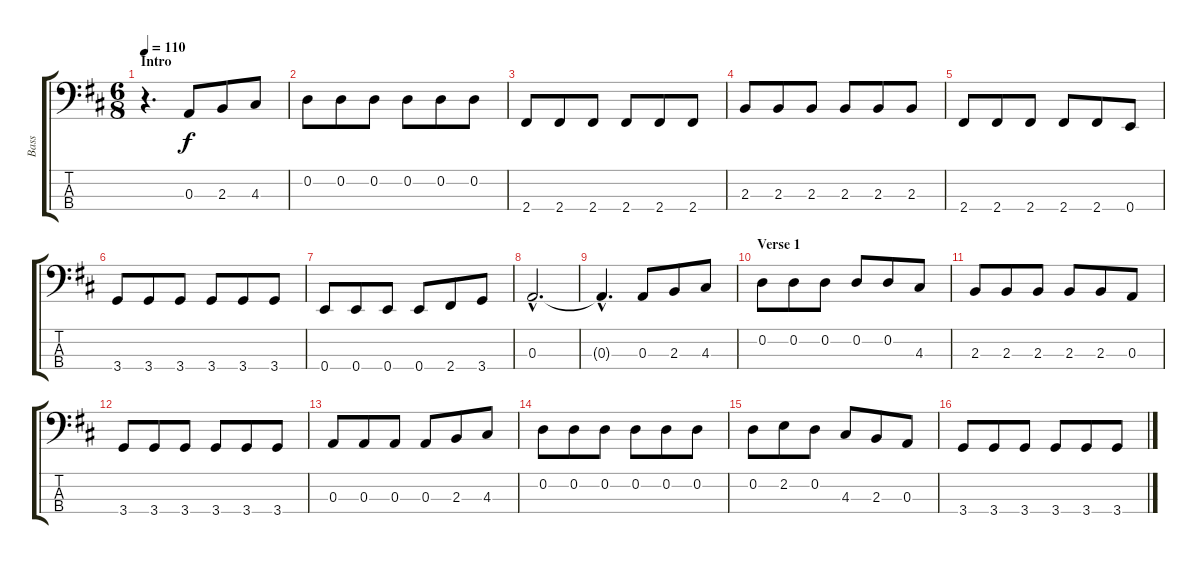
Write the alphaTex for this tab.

\track ("Bass" "Bass") {instrument electricbasspick}
\staff {score tabs}
\tuning (G2 D2 A1 E1) {hide}
\ts (6 8)
\section ("" "Intro")
\tempo 110
\clef f4
\ks d
r.4{d dy f instrument electricbasspick} 0.3.8 2.3.8 4.3.8 |
0.2.8 0.2.8 0.2.8 0.2.8 0.2.8 0.2.8 |
2.4.8 2.4.8 2.4.8 2.4.8 2.4.8 2.4.8 |
2.3.8 2.3.8 2.3.8 2.3.8 2.3.8 2.3.8 |
2.4.8 2.4.8 2.4.8 2.4.8 2.4.8 0.4.8 |
3.4.8 3.4.8 3.4.8 3.4.8 3.4.8 3.4.8 |
0.4.8 0.4.8 0.4.8 0.4.8 2.4.8 3.4.8 |
0.3{hac}.2{d} |
0.3{hac t}.4{d} 0.3.8 2.3.8 4.3.8 |
\section ("" "Verse 1")
0.2.8 0.2.8 0.2.8 0.2.8 0.2.8 4.3.8 |
2.3.8 2.3.8 2.3.8 2.3.8 2.3.8 0.3.8 |
3.4.8 3.4.8 3.4.8 3.4.8 3.4.8 3.4.8 |
0.3.8 0.3.8 0.3.8 0.3.8 2.3.8 4.3.8 |
0.2.8 0.2.8 0.2.8 0.2.8 0.2.8 0.2.8 |
0.2.8 2.2.8 0.2.8 4.3.8 2.3.8 0.3.8 |
3.4.8 3.4.8 3.4.8 3.4.8 3.4.8 3.4.8
